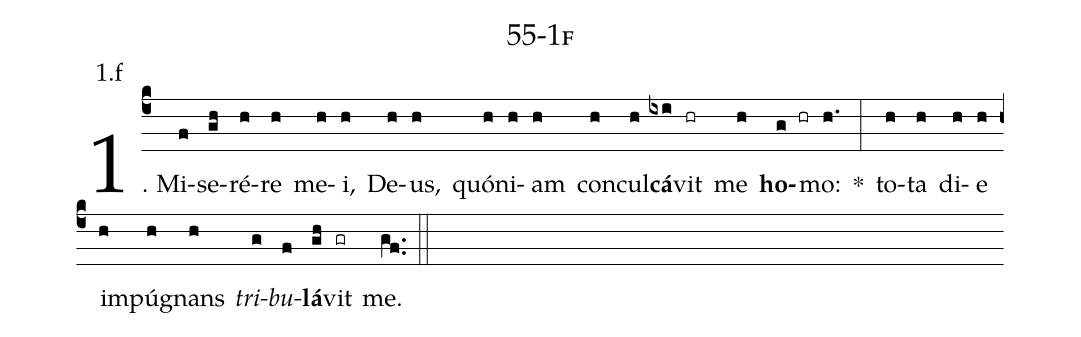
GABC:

name: 55-1f;
annotation: 1.f;
%%
(c4)1. Mi(f)se(gh)ré(h)re(h) me(h)i,(h) De(h)us,(h) quón(h)i(h)am(h) con(h)cul(h)<b>cá</b>(ixi)vit(hr) me(h) <b>ho</b>(g hr)mo:(h.) *(:) to(h)ta(h) di(h)e(h) im(h)pú(h)gnans(h) <i>tri</i>(g)<i>bu</i>(f)<b>lá</b>(gh)vit(gr) me.(gf..) (::)
